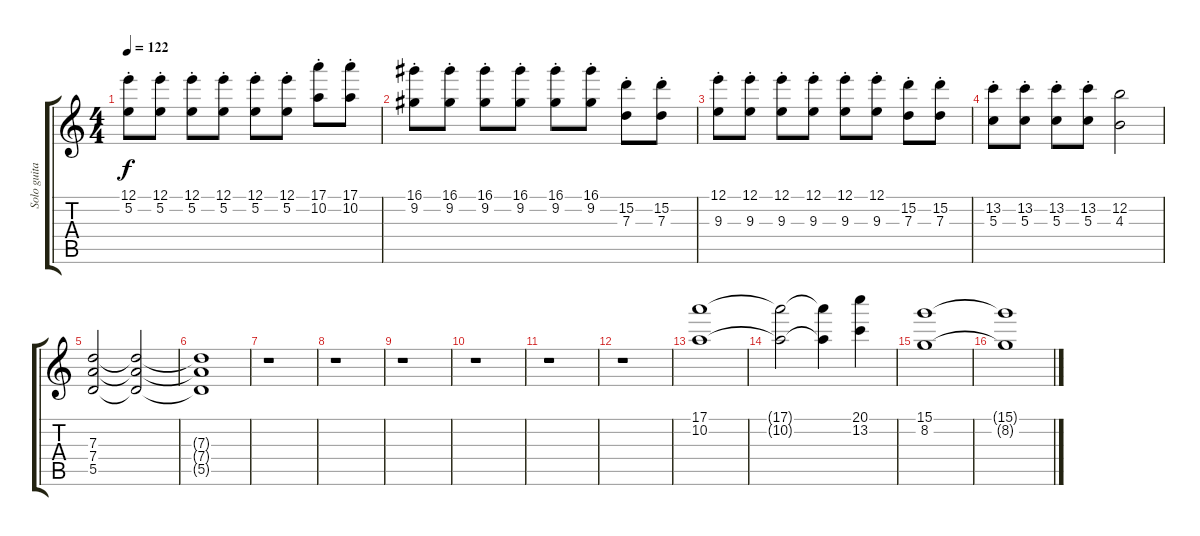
\track ("Solo guitar 1" "Solo guita") {instrument distortionguitar}
\staff {score tabs}
\tuning (E4 B3 G3 D3 A2 E2) {hide}
\ts (4 4)
\tempo 122
\clef g2
\ks c
(12.1{st} 5.2{st}).8{dy f volume 14 balance 8 instrument stringensemble1} (12.1{st} 5.2).8 (12.1{st} 5.2{st}).8 (12.1{st} 5.2{st}).8 (12.1{st} 5.2{st}).8 (12.1{st} 5.2{st}).8 (17.1{st} 10.2{st}).8 (17.1{st} 10.2{st}).8 |
(16.1{st} 9.2{st}).8 (16.1{st} 9.2{st}).8 (16.1{st} 9.2{st}).8 (16.1{st} 9.2{st}).8 (16.1{st} 9.2{st}).8 (16.1{st} 9.2{st}).8 (15.2{st} 7.3{st}).8 (15.2{st} 7.3{st}).8 |
(12.1{st} 9.3{st}).8 (12.1{st} 9.3{st}).8 (12.1{st} 9.3{st}).8 (12.1{st} 9.3{st}).8 (12.1{st} 9.3{st}).8 (12.1{st} 9.3{st}).8 (15.2{st} 7.3{st}).8 (15.2{st} 7.3{st}).8 |
(13.2{st} 5.3{st}).8 (13.2{st} 5.3{st}).8 (13.2{st} 5.3{st}).8 (13.2{st} 5.3{st}).8 (12.2 4.3).2 |
(7.3 7.4 5.5).2{volume 13 balance 0 instrument overdrivenguitar} (7.3{t} 7.4{t} 5.5{t}).2{volume 0} |
(7.3{t} 7.4{t} 5.5{t}).1 |
r.1 |
r.1 |
r.1 |
r.1 |
r.1 |
r.1 |
(17.1 10.2).1{volume 13 balance 0 instrument stringensemble2} |
(17.1{t} 10.2{t}).2 (17.1{t} 10.2{t}).4 (20.1 13.2).4 |
(15.1 8.2).1 |
(15.1{t} 8.2{t}).1
